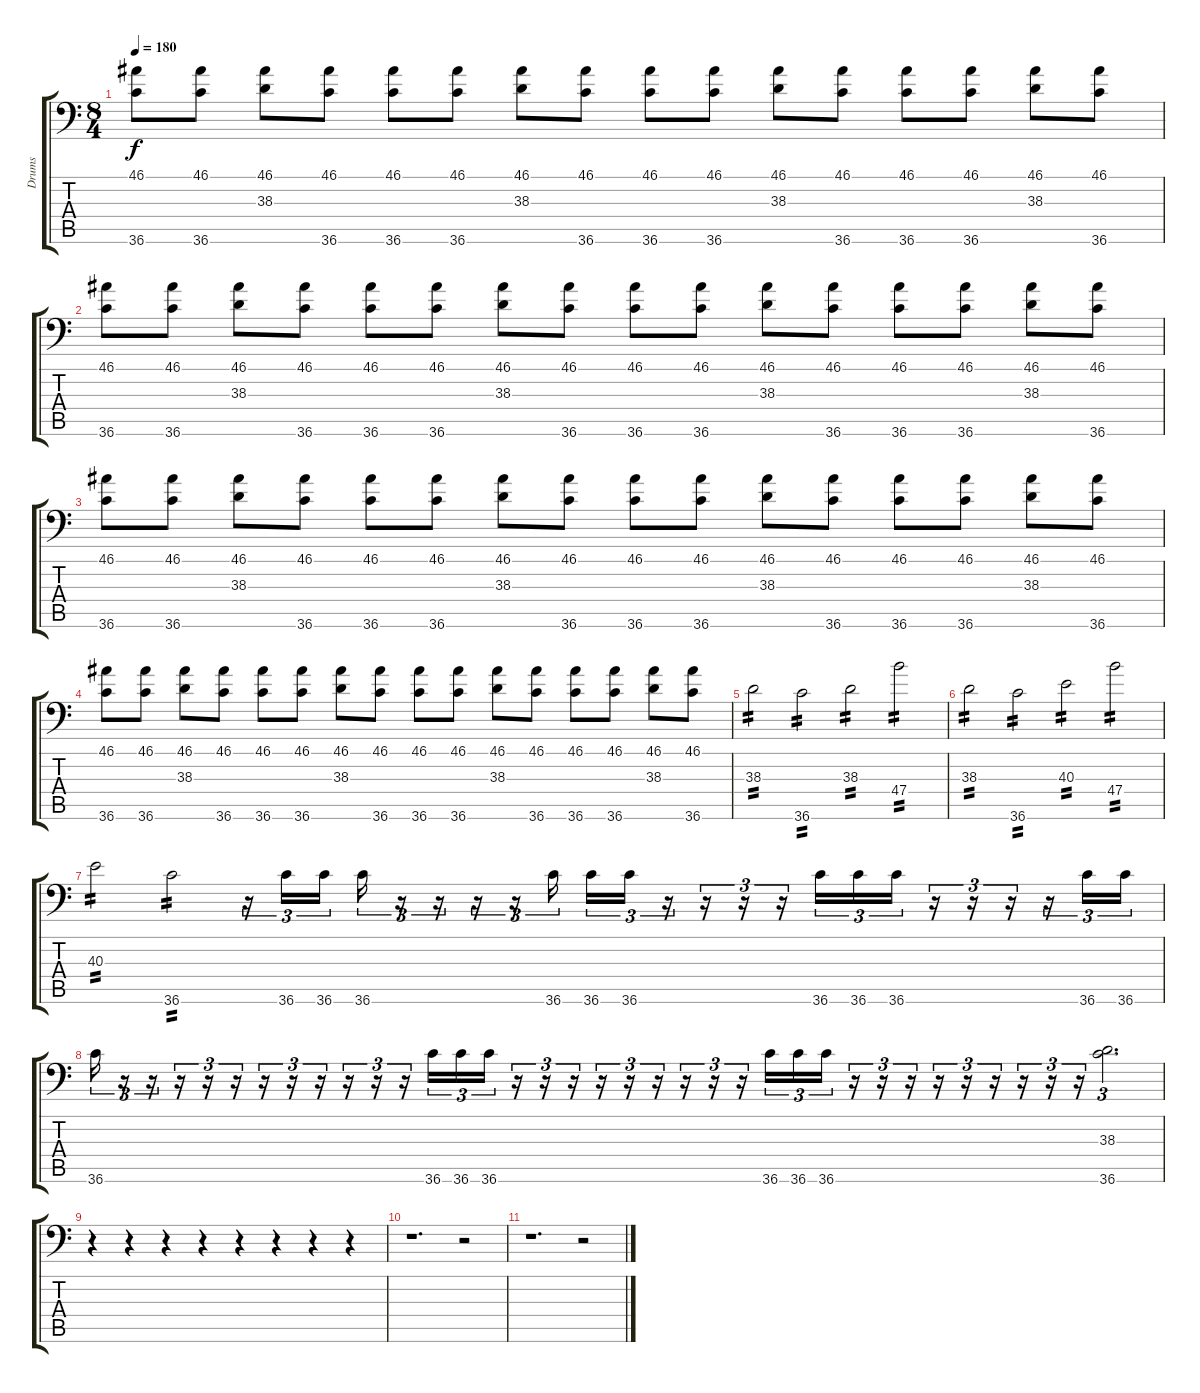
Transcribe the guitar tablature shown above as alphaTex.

\track ("Drums" "Drums") {instrument acousticgrandpiano}
\staff {score tabs}
\tuning (C-1 C-1 C-1 C-1 C-1 C-1) {hide}
\ts (8 4)
\tempo 180
\clef f4
\ks c
(46.1 36.6).8{dy f} (46.1 36.6).8 (46.1 38.3).8 (46.1 36.6).8 (46.1 36.6).8 (46.1 36.6).8 (46.1 38.3).8 (46.1 36.6).8 (46.1 36.6).8 (46.1 36.6).8 (46.1 38.3).8 (46.1 36.6).8 (46.1 36.6).8 (46.1 36.6).8 (46.1 38.3).8 (46.1 36.6).8 |
(46.1 36.6).8 (46.1 36.6).8 (46.1 38.3).8 (46.1 36.6).8 (46.1 36.6).8 (46.1 36.6).8 (46.1 38.3).8 (46.1 36.6).8 (46.1 36.6).8 (46.1 36.6).8 (46.1 38.3).8 (46.1 36.6).8 (46.1 36.6).8 (46.1 36.6).8 (46.1 38.3).8 (46.1 36.6).8 |
(46.1 36.6).8 (46.1 36.6).8 (46.1 38.3).8 (46.1 36.6).8 (46.1 36.6).8 (46.1 36.6).8 (46.1 38.3).8 (46.1 36.6).8 (46.1 36.6).8 (46.1 36.6).8 (46.1 38.3).8 (46.1 36.6).8 (46.1 36.6).8 (46.1 36.6).8 (46.1 38.3).8 (46.1 36.6).8 |
(46.1 36.6).8 (46.1 36.6).8 (46.1 38.3).8 (46.1 36.6).8 (46.1 36.6).8 (46.1 36.6).8 (46.1 38.3).8 (46.1 36.6).8 (46.1 36.6).8 (46.1 36.6).8 (46.1 38.3).8 (46.1 36.6).8 (46.1 36.6).8 (46.1 36.6).8 (46.1 38.3).8 (46.1 36.6).8 |
38.3.2{tp 2} 36.6.2{tp 2} 38.3.2{tp 2} 47.4.2{tp 2} |
38.3.2{tp 2} 36.6.2{tp 2} 40.3.2{tp 2} 47.4.2{tp 2} |
40.3.2{tp 2} 36.6.2{tp 2} r.16{tu (3 2)} 36.6.16{tu (3 2)} 36.6.16{tu (3 2)} 36.6.16{tu (3 2)} r.16{tu (3 2)} r.16{tu (3 2)} r.16{tu (3 2)} r.16{tu (3 2)} 36.6.16{tu (3 2)} 36.6.16{tu (3 2)} 36.6.16{tu (3 2)} r.16{tu (3 2)} r.16{tu (3 2)} r.16{tu (3 2)} r.16{tu (3 2)} 36.6.16{tu (3 2)} 36.6.16{tu (3 2)} 36.6.16{tu (3 2)} r.16{tu (3 2)} r.16{tu (3 2)} r.16{tu (3 2)} r.16{tu (3 2)} 36.6.16{tu (3 2)} 36.6.16{tu (3 2)} |
36.6.16{tu (3 2)} r.16{tu (3 2)} r.16{tu (3 2)} r.16{tu (3 2)} r.16{tu (3 2)} r.16{tu (3 2)} r.16{tu (3 2)} r.16{tu (3 2)} r.16{tu (3 2)} r.16{tu (3 2)} r.16{tu (3 2)} r.16{tu (3 2)} 36.6.16{tu (3 2)} 36.6.16{tu (3 2)} 36.6.16{tu (3 2)} r.16{tu (3 2)} r.16{tu (3 2)} r.16{tu (3 2)} r.16{tu (3 2)} r.16{tu (3 2)} r.16{tu (3 2)} r.16{tu (3 2)} r.16{tu (3 2)} r.16{tu (3 2)} 36.6.16{tu (3 2)} 36.6.16{tu (3 2)} 36.6.16{tu (3 2)} r.16{tu (3 2)} r.16{tu (3 2)} r.16{tu (3 2)} r.16{tu (3 2)} r.16{tu (3 2)} r.16{tu (3 2)} r.16{tu (3 2)} r.16{tu (3 2)} r.16{tu (3 2)} (38.3 36.6).2{d tu (3 2)} |
r.4 r.4 r.4 r.4 r.4 r.4 r.4 r.4 |
r.1{d} r.2 |
r.1{d} r.2
